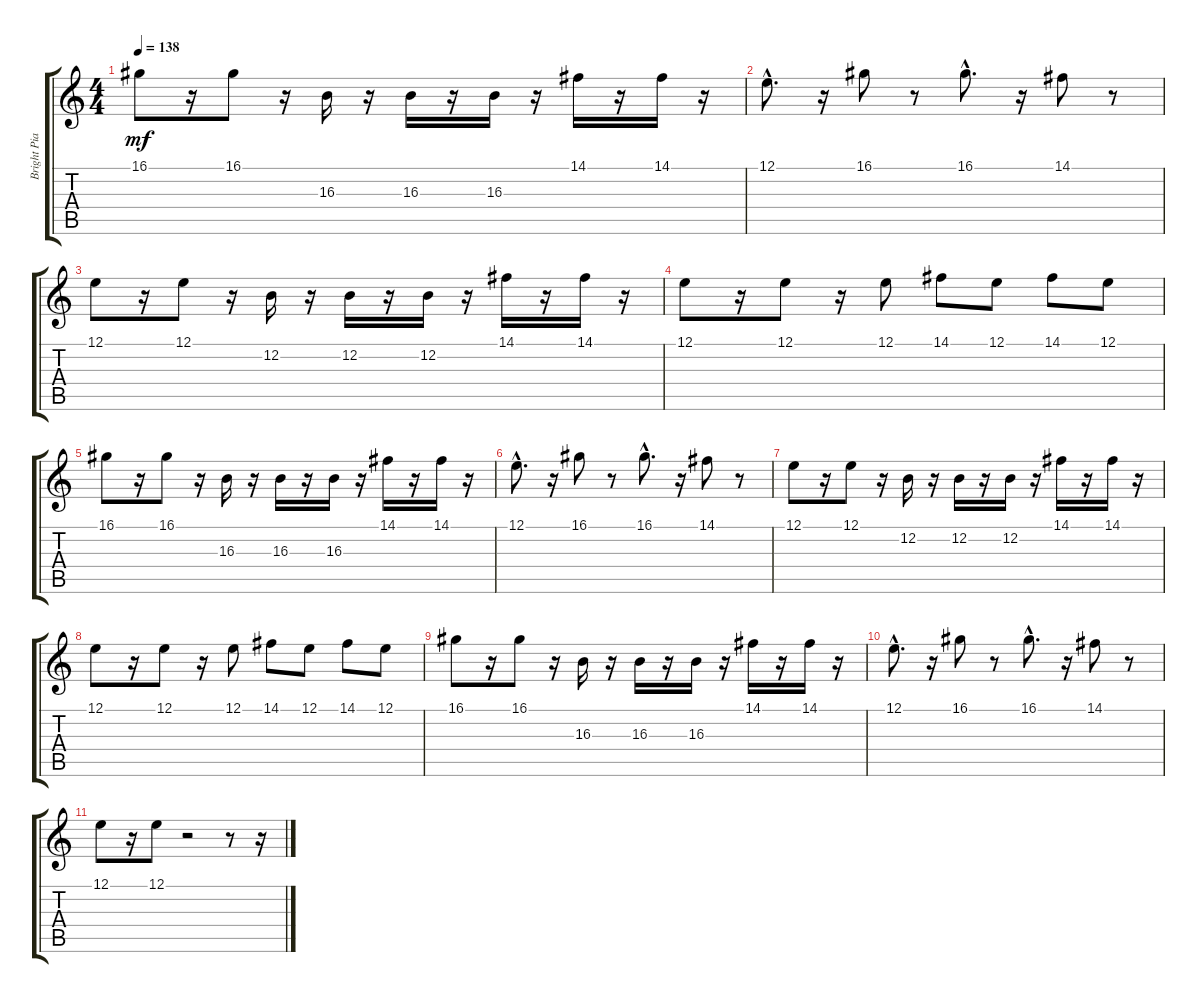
\track ("Bright Piano" "Bright Pia") {instrument brightacousticpiano}
\staff {score tabs}
\tuning (E4 B3 G3 D3 A2 E2) {hide}
\ts (4 4)
\tempo 138
\clef g2
\ks c
16.1.8{dy mf} r.16 16.1.8 r.16 16.3.16 r.16 16.3.16 r.16 16.3.16 r.16 14.1.16 r.16 14.1.16 r.16 |
12.1{hac}.8{d} r.16 16.1.8 r.8 16.1{hac}.8{d} r.16 14.1.8 r.8 |
12.1.8 r.16 12.1.8 r.16 12.2.16 r.16 12.2.16 r.16 12.2.16 r.16 14.1.16 r.16 14.1.16 r.16 |
12.1.8 r.16 12.1.8 r.16 12.1.8 14.1.8 12.1.8 14.1.8 12.1.8 |
16.1.8 r.16 16.1.8 r.16 16.3.16 r.16 16.3.16 r.16 16.3.16 r.16 14.1.16 r.16 14.1.16 r.16 |
12.1{hac}.8{d} r.16 16.1.8 r.8 16.1{hac}.8{d} r.16 14.1.8 r.8 |
12.1.8 r.16 12.1.8 r.16 12.2.16 r.16 12.2.16 r.16 12.2.16 r.16 14.1.16 r.16 14.1.16 r.16 |
12.1.8 r.16 12.1.8 r.16 12.1.8 14.1.8 12.1.8 14.1.8 12.1.8 |
16.1.8 r.16 16.1.8 r.16 16.3.16 r.16 16.3.16 r.16 16.3.16 r.16 14.1.16 r.16 14.1.16 r.16 |
12.1{hac}.8{d} r.16 16.1.8 r.8 16.1{hac}.8{d} r.16 14.1.8 r.8 |
12.1.8 r.16 12.1.8 r.2 r.8 r.16
